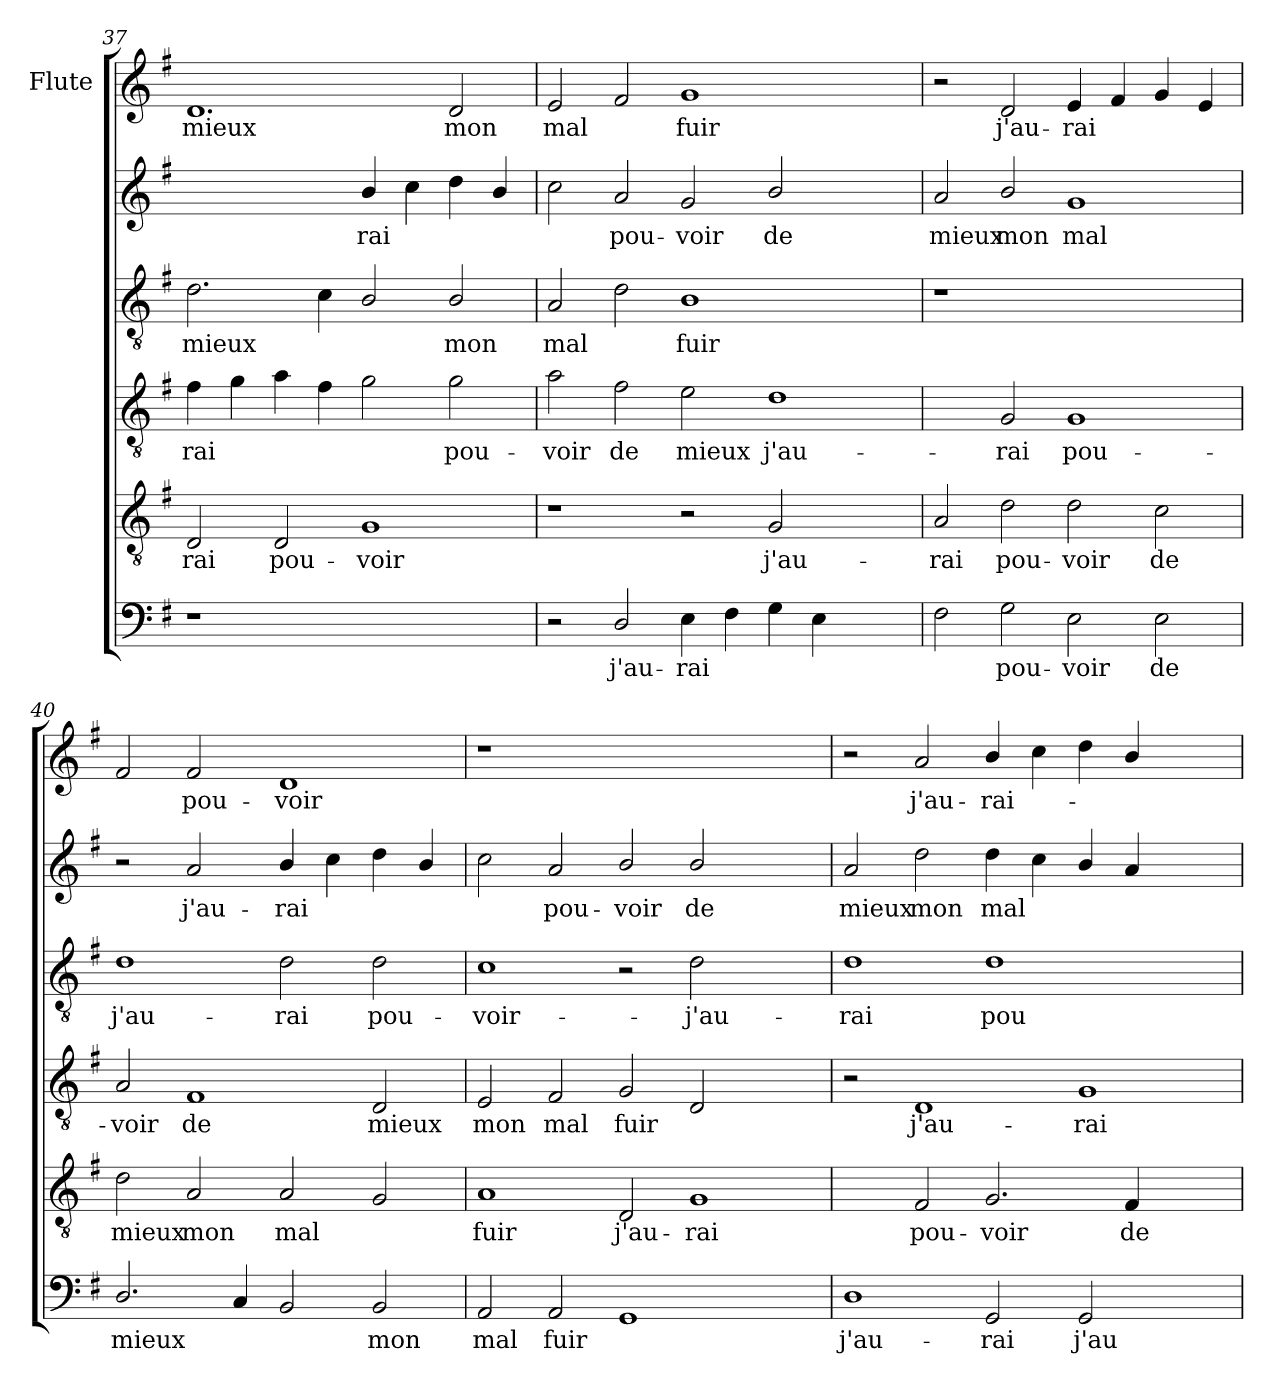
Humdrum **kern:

**kern	**text	**kern	**text	**kern	**text	**kern	**text	**kern	**text	**kern	**text
*part6	*part6	*part5	*part5	*part4	*part4	*part3	*part3	*part2	*part2	*part1	*part1
*staff6	*staff6	*staff5	*staff5	*staff4	*staff4	*staff3	*staff3	*staff2	*staff2	*staff1	*staff1
*	*	*	*	*	*	*	*	*	*	*I"Flute	*
!!LO:LB:g=z
*clefF4	*	*clefGv2	*	*clefGv2	*	*clefGv2	*	*clefG2	*	*clefG2	*
*ITrd1c2	*	*ITrd1c2	*	*ITrd1c2	*	*ITrd1c2	*	*ITrd1c2	*	*ITrd1c2	*
*k[b-]	*	*k[b-]	*	*k[b-]	*	*k[b-]	*	*k[b-]	*	*k[b-]	*
*F:	*	*F:	*	*F:	*	*F:	*	*F:	*	*F:	*
=37	=37	=37	=37	=37	=37	=37	=37	=37	=37	=37	=37
!	!	!	!LO:LY:b	!	!LO:LY:b	!	!LO:LY:b	!	!	!	!LO:LY:b
1r	.	2C/	-rai	4e\	-rai	2.c\	mieux	1gyy	.	1.c	mieux
.	.	.	.	4f\	.	.	.	.	.	.	.
!	!	!	!LO:LY:b	!	!	!	!	!	!	!	!
.	.	2C/	pou-	4g\	.	.	.	.	.	.	.
.	.	.	.	4e\	.	4B-\	.	.	.	.	.
!	!	!	!LO:LY:b	!	!	!	!	!	!LO:LY:b	!	!
1ryy	.	1F	-voir	2f\	.	2A/	.	4a/	-rai	.	.
.	.	.	.	.	.	.	.	4b-\	.	.	.
!	!	!	!	!	!LO:LY:b	!	!LO:LY:b	!	!	!	!LO:LY:b
.	.	.	.	2f\	pou-	2A/	mon	4cc\	.	2c/	mon
.	.	.	.	.	.	.	.	4a/	.	.	.
=38	=38	=38	=38	=38	=38	=38	=38	=38	=38	=38	=38
!	!	!	!	!	!LO:LY:b	!	!LO:LY:b	!	!	!	!LO:LY:b
2r	.	1r	.	2g\	-voir	2G/	mal	2b-\	.	2d/	mal
!	!LO:LY:b	!	!	!	!LO:LY:b	!	!	!	!LO:LY:b	!	!
2C/	j'au-	.	.	2e\	de	2c\	.	2g/	pou-	2e/	.
!	!LO:LY:b	!	!	!	!LO:LY:b	!	!LO:LY:b	!	!LO:LY:b	!	!LO:LY:b
4D\	-rai	2r	.	2d\	mieux	1A	fuir	2f/	-voir	1f	fuir
4E\	.	.	.	.	.	.	.	.	.	.	.
!	!	!	!LO:LY:b	!	!LO:LY:b	!	!	!	!LO:LY:b	!	!
4F\	.	2F/	j'au-	1c	j'au-	.	.	2a/	de	.	.
4D\	.	.	.	.	.	.	.	.	.	.	.
2ryy	.	2ryy	.	.	.	2ryy	.	2ryy	.	2ryy	.
=39	=39	=39	=39	=39	=39	=39	=39	=39	=39	=39	=39
!	!	!	!LO:LY:b	!	!	!	!	!	!LO:LY:b	!	!
2E\	.	2G/	-rai	2c\yy	.	1r	.	2g/	mieux	2r	.
!	!LO:LY:b	!	!LO:LY:b	!	!LO:LY:b	!	!	!	!LO:LY:b	!	!LO:LY:b
2F\	pou-	2c\	pou-	2F/	-rai	.	.	2a/	mon	2c/	j'au-
!	!LO:LY:b	!	!LO:LY:b	!	!LO:LY:b	!	!	!	!LO:LY:b	!	!LO:LY:b
2D\	-voir	2c\	-voir	1F	pou-	1ryy	.	1f	mal	4d/	-rai
.	.	.	.	.	.	.	.	.	.	4e/	.
!	!LO:LY:b	!	!LO:LY:b	!	!	!	!	!	!	!	!
2D\	de	2B-\	de	.	.	.	.	.	.	4f/	.
.	.	.	.	.	.	.	.	.	.	4d/	.
=40	=40	=40	=40	=40	=40	=40	=40	=40	=40	=40	=40
!	!LO:LY:b	!	!LO:LY:b	!	!LO:LY:b	!	!LO:LY:b	!	!	!	!
2.C/	mieux	2c\	mieux	2G/	-voir	1c	j'au-	2r	.	2e/	.
!	!	!	!LO:LY:b	!	!LO:LY:b	!	!	!	!LO:LY:b	!	!LO:LY:b
.	.	2G/	mon	1E	de	.	.	2g/	j'au-	2e/	pou-
4BB-/	.	.	.	.	.	.	.	.	.	.	.
!	!	!	!LO:LY:b	!	!	!	!LO:LY:b	!	!LO:LY:b	!	!LO:LY:b
2AA/	.	2G/	mal	.	.	2c\	-rai	4a/	-rai	1c	-voir
.	.	.	.	.	.	.	.	4b-\	.	.	.
!	!LO:LY:b	!	!	!	!LO:LY:b	!	!LO:LY:b	!	!	!	!
2AA/	mon	2F/	.	2C/	mieux	2c\	pou-	4cc\	.	.	.
.	.	.	.	.	.	.	.	4a/	.	.	.
!!LO:PB:g=z
=41	=41	=41	=41	=41	=41	=41	=41	=41	=41	=41	=41
!	!LO:LY:b	!	!LO:LY:b	!	!LO:LY:b	!	!LO:LY:b	!	!	!	!
2GG/	mal	1G	fuir	2D/	mon	1B-	-voir-	2b-\	.	1r	.
!	!LO:LY:b	!	!	!	!LO:LY:b	!	!	!	!LO:LY:b	!	!
2GG/	fuir	.	.	2E/	mal	.	.	2g/	pou-	.	.
!	!	!	!LO:LY:b	!	!LO:LY:b	!	!	!	!LO:LY:b	!	!
1FF	.	2C/	j'au-	2F/	fuir	2r	.	2a/	-voir	1.ryy	.
!	!	!	!LO:LY:b	!	!	!	!LO:LY:b	!	!LO:LY:b	!	!
.	.	1F	-rai	2C/	.	2c\	-j'au-	2a/	de	.	.
2ryy	.	.	.	2ryy	.	2ryy	.	2ryy	.	.	.
=42	=42	=42	=42	=42	=42	=42	=42	=42	=42	=42	=42
!	!LO:LY:b	!	!	!	!	!	!LO:LY:b	!	!LO:LY:b	!	!
1C	j'au-	2F/yy	.	2r	.	1c	-rai	2g/	mieux	2r	.
!	!	!	!LO:LY:b	!	!LO:LY:b	!	!	!	!LO:LY:b	!	!LO:LY:b
.	.	2E/	pou-	1C	j'au-	.	.	2cc\	mon	2g/	j'au-
!	!LO:LY:b	!	!LO:LY:b	!	!	!	!LO:LY:b	!	!LO:LY:b	!	!LO:LY:b
2FF/	-rai	2.F/	-voir	.	.	1c	pou-	4cc\	mal	4a/	-rai-
.	.	.	.	.	.	.	.	4b-\	.	4b-\	.
!	!LO:LY:b	!	!	!	!LO:LY:b	!	!	!	!	!	!
2FF/	j'au-	.	.	1F	-rai	.	.	4a/	.	4cc\	.
!	!	!	!LO:LY:b	!	!	!	!	!	!	!	!
.	.	4E/	de	.	.	.	.	4g/	.	4a/	.
2ryy	.	2ryy	.	.	.	2ryy	.	2ryy	.	2ryy	.
=	=	=	=	=	=	=	=	=	=	=	=
*-	*-	*-	*-	*-	*-	*-	*-	*-	*-	*-	*-
